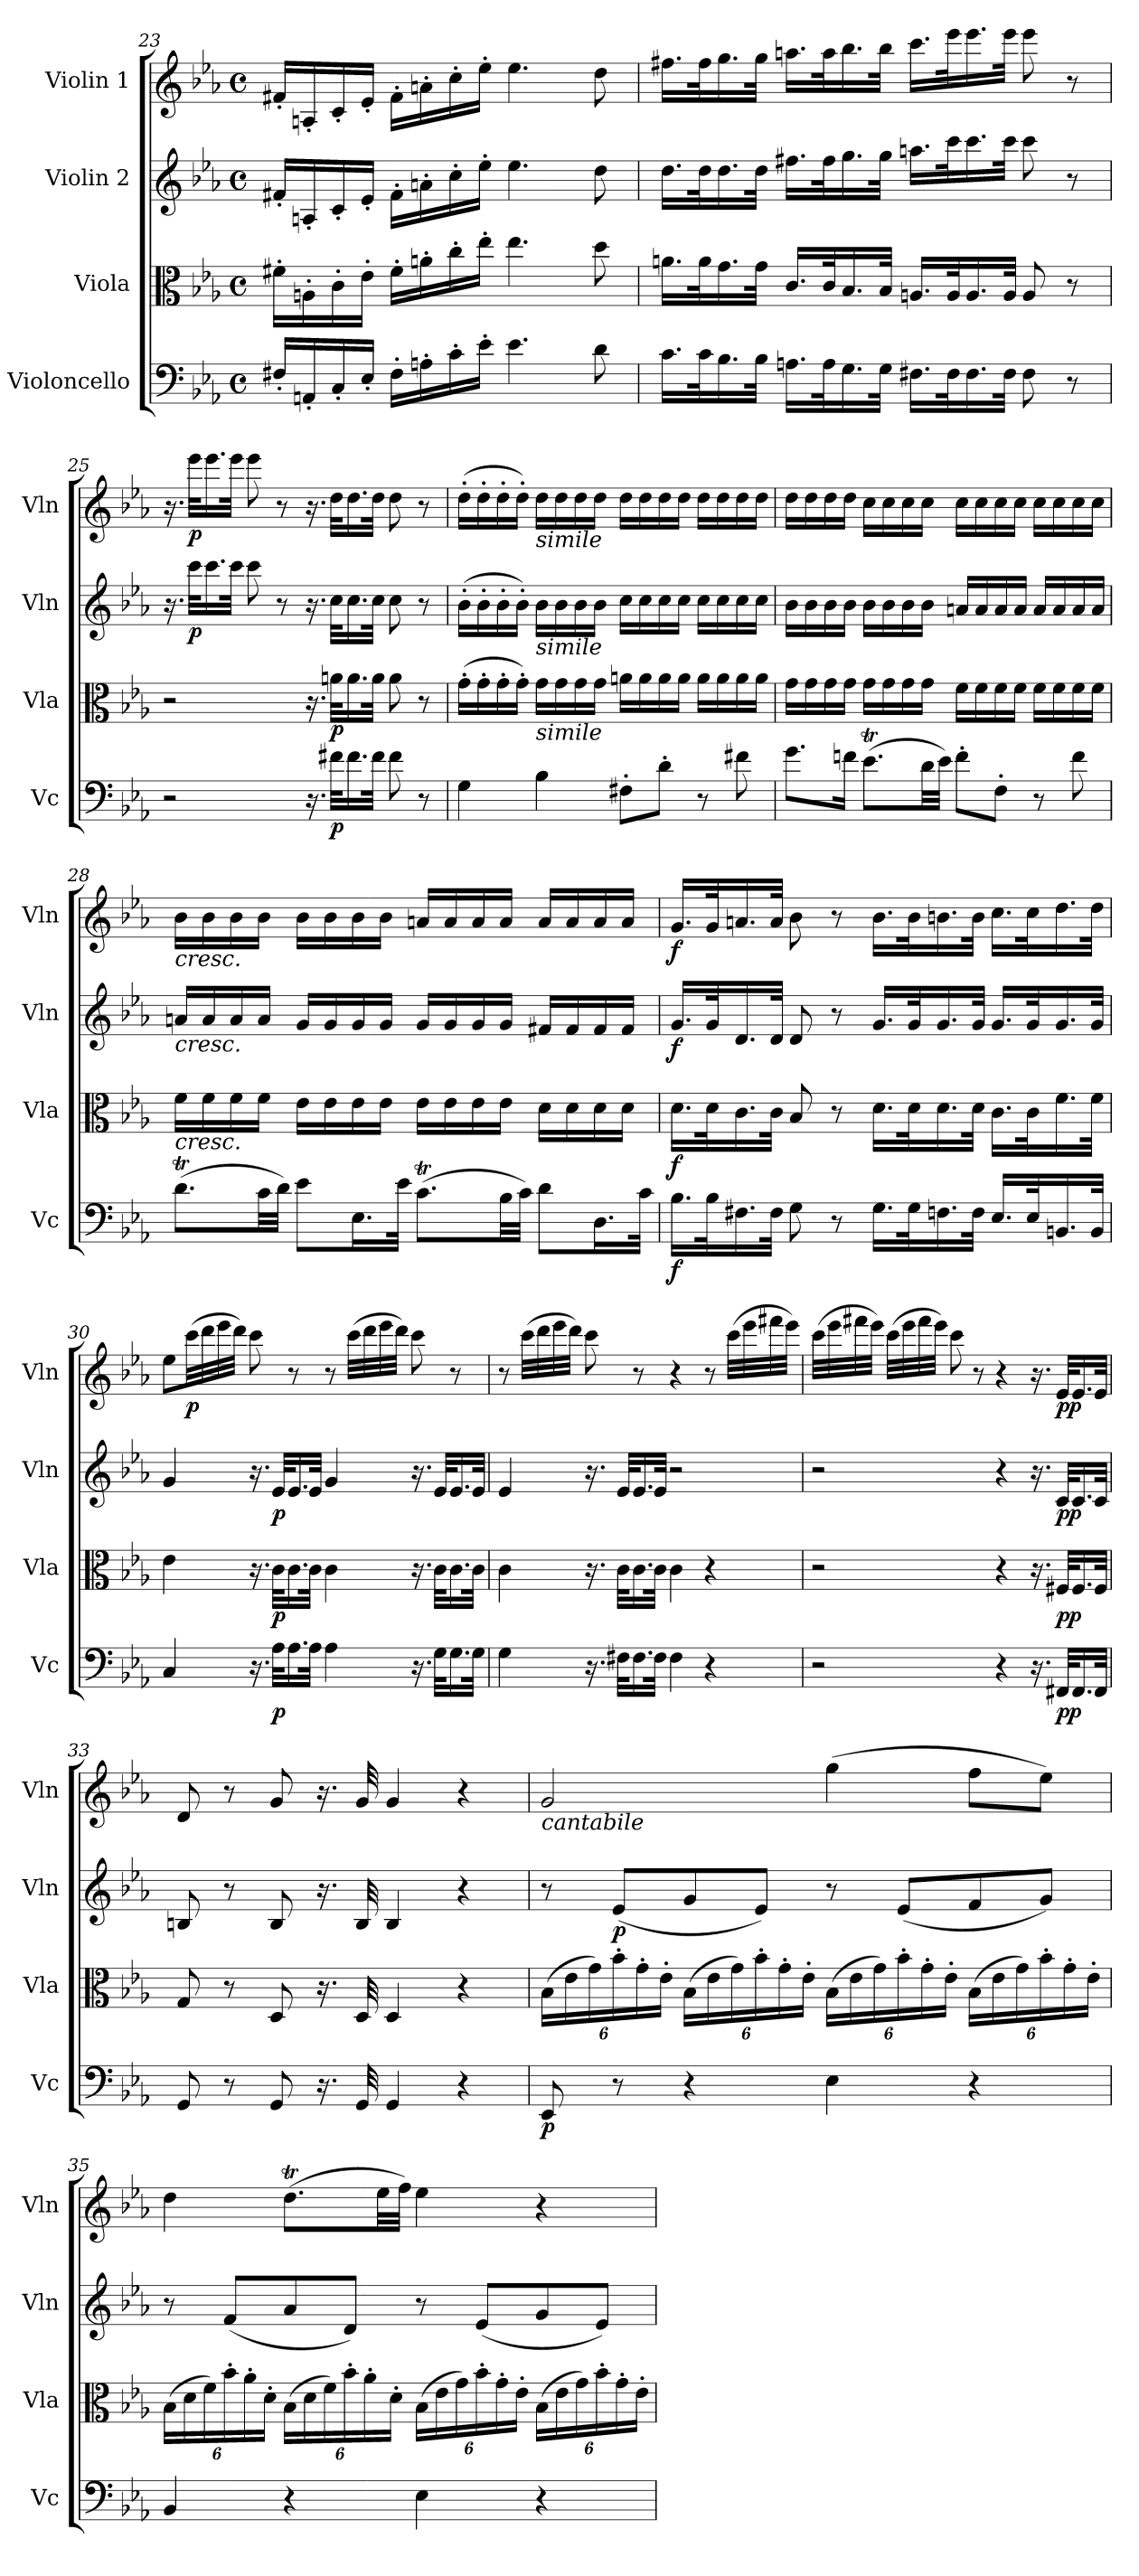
**kern	**dynam	**kern	**dynam	**kern	**dynam	**kern	**dynam
*part4	*part4	*part3	*part3	*part2	*part2	*part1	*part1
*staff4	*staff4	*staff3	*staff3	*staff2	*staff2	*staff1	*staff1
*I"Violoncello	*	*I"Viola	*	*I"Violin 2	*	*I"Violin 1	*
*I'Vc	*	*I'Vla	*	*I'Vln	*	*I'Vln	*
!!LO:LB:g=z
*clefF4	*	*clefC3	*	*clefG2	*	*clefG2	*
*k[b-e-a-]	*	*k[b-e-a-]	*	*k[b-e-a-]	*	*k[b-e-a-]	*
*M4/4	*	*M4/4	*	*M4/4	*	*M4/4	*
*met(c)	*	*met(c)	*	*met(c)	*	*met(c)	*
=23	=23	=23	=23	=23	=23	=23	=23
16F#X'/LL	.	16f#X'\LL	.	16f#X'/LL	.	16f#X'/LL	.
16AAn'/	.	16An'\	.	16An'/	.	16An'/	.
16C'/	.	16c'\	.	16c'/	.	16c'/	.
16E-'/JJ	.	16e-'\JJ	.	16e-'/JJ	.	16e-'/JJ	.
16F#'\LL	.	16f#'\LL	.	16f#'\LL	.	16f#'\LL	.
16An'\	.	16an'\	.	16an'\	.	16an'\	.
16c'\	.	16cc'\	.	16cc'\	.	16cc'\	.
16e-'\JJ	.	16ee-'\JJ	.	16ee-'\JJ	.	16ee-'\JJ	.
4.e-\	.	4.ee-\	.	4.ee-\	.	4.ee-\	.
8d\	.	8dd\	.	8dd\	.	8dd\	.
=24	=24	=24	=24	=24	=24	=24	=24
16.c\LL	.	16.an\LL	.	16.dd\LL	.	16.ff#X\LL	.
32c\K	.	32a\K	.	32dd\K	.	32ff#\K	.
16.B-\	.	16.g\	.	16.dd\	.	16.gg\	.
32B-\JJk	.	32g\JJk	.	32dd\JJk	.	32gg\JJk	.
16.An\LL	.	16.c/LL	.	16.ff#X\LL	.	16.aan\LL	.
32A\K	.	32c/K	.	32ff#\K	.	32aa\K	.
16.G\	.	16.B-/	.	16.gg\	.	16.bb-\	.
32G\JJk	.	32B-/JJk	.	32gg\JJk	.	32bb-\JJk	.
16.F#X\LL	.	16.An/LL	.	16.aan\LL	.	16.ccc\LL	.
32F#\K	.	32A/K	.	32ccc\K	.	32eee-\K	.
16.F#\	.	16.A/	.	16.ccc\	.	16.eee-\	.
32F#\JJk	.	32A/JJk	.	32ccc\JJk	.	32eee-\JJk	.
8F#\	.	8A/	.	8ccc\	.	8eee-\	.
8r	.	8r	.	8r	.	8r	.
=25	=25	=25	=25	=25	=25	=25	=25
2r	.	2r	.	16.r	.	16.r	.
!	!	!	!	!	!LO:DY:b	!	!LO:DY:b
.	.	.	.	32ccc\KLL	p	32eee-\KLL	p
.	.	.	.	16.ccc\	.	16.eee-\	.
.	.	.	.	32ccc\JJk	.	32eee-\JJk	.
.	.	.	.	8ccc\	.	8eee-\	.
.	.	.	.	8r	.	8r	.
16.r	.	16.r	.	16.r	.	16.r	.
!	!LO:DY:b	!	!LO:DY:b	!	!	!	!
32f#X\KLL	p	32an\KLL	p	32cc\KLL	.	32dd\KLL	.
16.f#\	.	16.a\	.	16.cc\	.	16.dd\	.
32f#\JJk	.	32a\JJk	.	32cc\JJk	.	32dd\JJk	.
8f#\	.	8a\	.	8cc\	.	8dd\	.
8r	.	8r	.	8r	.	8r	.
!!LO:LB:g=z
=26	=26	=26	=26	=26	=26	=26	=26
4G\	.	(16g'\LL	.	(16b-'\LL	.	(16dd'\LL	.
.	.	16g'\	.	16b-'\	.	16dd'\	.
.	.	16g'\	.	16b-'\	.	16dd'\	.
.	.	16g'\JJ)	.	16b-'\JJ)	.	16dd'\JJ)	.
!	!	!	!	!	!	!LO:TX:b:i:t=simile	!
!	!	!	!	!LO:TX:b:i:t=simile	!	!	!
!	!	!LO:TX:b:i:t=simile	!	!	!	!	!
4B-\	.	16g\LL	.	16b-\LL	.	16dd\LL	.
.	.	16g\	.	16b-\	.	16dd\	.
.	.	16g\	.	16b-\	.	16dd\	.
.	.	16g\JJ	.	16b-\JJ	.	16dd\JJ	.
8F#X'\L	.	16an\LL	.	16cc\LL	.	16dd\LL	.
.	.	16a\	.	16cc\	.	16dd\	.
8d'\J	.	16a\	.	16cc\	.	16dd\	.
.	.	16a\JJ	.	16cc\JJ	.	16dd\JJ	.
8r	.	16a\LL	.	16cc\LL	.	16dd\LL	.
.	.	16a\	.	16cc\	.	16dd\	.
8f#X\	.	16a\	.	16cc\	.	16dd\	.
.	.	16a\JJ	.	16cc\JJ	.	16dd\JJ	.
=27	=27	=27	=27	=27	=27	=27	=27
8.g\L	.	16g\LL	.	16b-\LL	.	16dd\LL	.
.	.	16g\	.	16b-\	.	16dd\	.
.	.	16g\	.	16b-\	.	16dd\	.
16fn\Jk	.	16g\JJ	.	16b-\JJ	.	16dd\JJ	.
(8.e-T\L	.	16g\LL	.	16b-\LL	.	16cc\LL	.
.	.	16g\	.	16b-\	.	16cc\	.
.	.	16g\	.	16b-\	.	16cc\	.
32d\LL	.	16g\JJ	.	16b-\JJ	.	16cc\JJ	.
32e-\JJJ)	.	.	.	.	.	.	.
8f'\L	.	16f\LL	.	16an/LL	.	16cc\LL	.
.	.	16f\	.	16a/	.	16cc\	.
8F'\J	.	16f\	.	16a/	.	16cc\	.
.	.	16f\JJ	.	16a/JJ	.	16cc\JJ	.
8r	.	16f\LL	.	16a/LL	.	16cc\LL	.
.	.	16f\	.	16a/	.	16cc\	.
8f\	.	16f\	.	16a/	.	16cc\	.
.	.	16f\JJ	.	16a/JJ	.	16cc\JJ	.
!!LO:LB:g=z
=28	=28	=28	=28	=28	=28	=28	=28
!	!	!	!	!	!	!LO:TX:b:i:t=cresc.	!
!	!	!	!	!LO:TX:b:i:t=cresc.	!	!	!
!	!	!LO:TX:b:i:t=cresc.	!	!	!	!	!
(8.dt\L	.	16f\LL	.	16an/LL	.	16b-\LL	.
.	.	16f\	.	16a/	.	16b-\	.
.	.	16f\	.	16a/	.	16b-\	.
32c\LL	.	16f\JJ	.	16a/JJ	.	16b-\JJ	.
32d\JJJ)	.	.	.	.	.	.	.
8e-\L	.	16e-\LL	.	16g/LL	.	16b-\LL	.
.	.	16e-\	.	16g/	.	16b-\	.
16.E-\L	.	16e-\	.	16g/	.	16b-\	.
.	.	16e-\JJ	.	16g/JJ	.	16b-\JJ	.
32e-\JJk	.	.	.	.	.	.	.
(8.cT\L	.	16e-\LL	.	16g/LL	.	16an/LL	.
.	.	16e-\	.	16g/	.	16a/	.
.	.	16e-\	.	16g/	.	16a/	.
32B-\LL	.	16e-\JJ	.	16g/JJ	.	16a/JJ	.
32c\JJJ)	.	.	.	.	.	.	.
8d\L	.	16d\LL	.	16f#X/LL	.	16a/LL	.
.	.	16d\	.	16f#/	.	16a/	.
16.D\L	.	16d\	.	16f#/	.	16a/	.
.	.	16d\JJ	.	16f#/JJ	.	16a/JJ	.
32c\JJk	.	.	.	.	.	.	.
!!LO:PB:g=z
=29	=29	=29	=29	=29	=29	=29	=29
!	!LO:DY:b	!	!LO:DY:b	!	!LO:DY:b	!	!LO:DY:b
16.B-\LL	f	16.d\LL	f	16.g/LL	f	16.g/LL	f
32B-\K	.	32d\K	.	32g/K	.	32g/K	.
16.F#X\	.	16.c\	.	16.d/	.	16.an/	.
32F#\JJk	.	32c\JJk	.	32d/JJk	.	32a/JJk	.
8G\	.	8B-/	.	8d/	.	8b-\	.
8r	.	8r	.	8r	.	8r	.
16.G\LL	.	16.d\LL	.	16.g/LL	.	16.b-\LL	.
32G\K	.	32d\K	.	32g/K	.	32b-\K	.
16.Fn\	.	16.d\	.	16.g/	.	16.bn\	.
32F\JJk	.	32d\JJk	.	32g/JJk	.	32b\JJk	.
16.E-/LL	.	16.c\LL	.	16.g/LL	.	16.cc\LL	.
32E-/K	.	32c\K	.	32g/K	.	32cc\K	.
16.BBn/	.	16.f\	.	16.g/	.	16.dd\	.
32BB/JJk	.	32f\JJk	.	32g/JJk	.	32dd\JJk	.
=30	=30	=30	=30	=30	=30	=30	=30
4C/	.	4e-\	.	4g/	.	8ee-\L	.
!	!	!	!	!	!	!	!LO:DY:b
.	.	.	.	.	.	(32ccc\LL	p
.	.	.	.	.	.	32ddd\	.
.	.	.	.	.	.	32eee-\	.
.	.	.	.	.	.	32ddd\JJJ)	.
16.r	.	16.r	.	16.r	.	8ccc\	.
!	!LO:DY:b	!	!LO:DY:b	!	!LO:DY:b	!	!
32A-\KLL	p	32c\KLL	p	32e-/KLL	p	.	.
16.A-\	.	16.c\	.	16.e-/	.	8r	.
32A-\JJk	.	32c\JJk	.	32e-/JJk	.	.	.
4A-\	.	4c\	.	4g/	.	8r	.
.	.	.	.	.	.	(32ccc\LLL	.
.	.	.	.	.	.	32ddd\	.
.	.	.	.	.	.	32eee-\	.
.	.	.	.	.	.	32ddd\JJJ)	.
16.r	.	16.r	.	16.r	.	8ccc\	.
32G\KLL	.	32c\KLL	.	32e-/KLL	.	.	.
16.G\	.	16.c\	.	16.e-/	.	8r	.
32G\JJk	.	32c\JJk	.	32e-/JJk	.	.	.
!!LO:LB:g=z
=31	=31	=31	=31	=31	=31	=31	=31
4G\	.	4c\	.	4e-/	.	8r	.
.	.	.	.	.	.	(32ccc\LLL	.
.	.	.	.	.	.	32ddd\	.
.	.	.	.	.	.	32eee-\	.
.	.	.	.	.	.	32ddd\JJJ)	.
16.r	.	16.r	.	16.r	.	8ccc\	.
32F#X\KLL	.	32c\KLL	.	32e-/KLL	.	.	.
16.F#\	.	16.c\	.	16.e-/	.	8r	.
32F#\JJk	.	32c\JJk	.	32e-/JJk	.	.	.
4F#\	.	4c\	.	2r	.	4r	.
4r	.	4r	.	.	.	8r	.
.	.	.	.	.	.	(32ccc\LLL	.
.	.	.	.	.	.	32eee-\	.
.	.	.	.	.	.	32fff#X\	.
.	.	.	.	.	.	32eee-\JJJ)	.
!!LO:LB:g=z
=32	=32	=32	=32	=32	=32	=32	=32
2r	.	2r	.	2r	.	(32ccc\LLL	.
.	.	.	.	.	.	32eee-\	.
.	.	.	.	.	.	32fff#X\	.
.	.	.	.	.	.	32eee-\JJJ)	.
.	.	.	.	.	.	(32ccc\LLL	.
.	.	.	.	.	.	32eee-\	.
.	.	.	.	.	.	32fff#\	.
.	.	.	.	.	.	32eee-\JJJ)	.
.	.	.	.	.	.	8ccc\	.
.	.	.	.	.	.	8r	.
4r	.	4r	.	4r	.	4r	.
16.r	.	16.r	.	16.r	.	16.r	.
!	!LO:DY:b	!	!LO:DY:b	!	!LO:DY:b	!	!LO:DY:b
32FF#X/KLL	pp	32F#X/KLL	pp	32c/KLL	pp	32e-/KLL	pp
16.FF#/	.	16.F#/	.	16.c/	.	16.e-/	.
32FF#/JJk	.	32F#/JJk	.	32c/JJk	.	32e-/JJk	.
=33	=33	=33	=33	=33	=33	=33	=33
8GG/	.	8G/	.	8Bn/	.	8d/	.
8r	.	8r	.	8r	.	8r	.
8GG/	.	8D/	.	8B/	.	8g/	.
16.r	.	16.r	.	16.r	.	16.r	.
32GG/	.	32D/	.	32B/	.	32g/	.
4GG/	.	4D/	.	4B/	.	4g/	.
4r	.	4r	.	4r	.	4r	.
!!LO:LB:g=z
=34	=34	=34	=34	=34	=34	=34	=34
!	!	!	!	!	!	!LO:TX:b:i:t=cantabile	!
!	!LO:DY:b	!	!	!	!	!	!
8EE-/	p	(24B-\LL	.	8r	.	2g/	.
.	.	24e-\	.	.	.	.	.
.	.	24g\)	.	.	.	.	.
!	!	!	!	!	!LO:DY:b	!	!
8r	.	24b-'\	.	(8e-/L	p	.	.
.	.	24g'\	.	.	.	.	.
.	.	24e-'\JJ	.	.	.	.	.
4r	.	(24B-\LL	.	8g/	.	.	.
.	.	24e-\	.	.	.	.	.
.	.	24g\)	.	.	.	.	.
.	.	24b-'\	.	8e-/J)	.	.	.
.	.	24g'\	.	.	.	.	.
.	.	24e-'\JJ	.	.	.	.	.
4E-\	.	(24B-\LL	.	8r	.	(4gg\	.
.	.	24e-\	.	.	.	.	.
.	.	24g\)	.	.	.	.	.
.	.	24b-'\	.	(8e-/L	.	.	.
.	.	24g'\	.	.	.	.	.
.	.	24e-'\JJ	.	.	.	.	.
4r	.	(24B-\LL	.	8f/	.	8ff\L	.
.	.	24e-\	.	.	.	.	.
.	.	24g\)	.	.	.	.	.
.	.	24b-'\	.	8g/J)	.	8ee-\J)	.
.	.	24g'\	.	.	.	.	.
.	.	24e-'\JJ	.	.	.	.	.
!!LO:LB:g=z
=35	=35	=35	=35	=35	=35	=35	=35
4BB-/	.	(24B-\LL	.	8r	.	4dd\	.
.	.	24d\	.	.	.	.	.
.	.	24f\)	.	.	.	.	.
.	.	24b-'\	.	(8f/L	.	.	.
.	.	24a-'\	.	.	.	.	.
.	.	24d'\JJ	.	.	.	.	.
4r	.	(24B-\LL	.	8a-/	.	(8.ddt\L	.
.	.	24d\	.	.	.	.	.
.	.	24f\)	.	.	.	.	.
.	.	24b-'\	.	8d/J)	.	.	.
.	.	24a-'\	.	.	.	.	.
.	.	.	.	.	.	32ee-\LL	.
.	.	24d'\JJ	.	.	.	.	.
.	.	.	.	.	.	32ff\JJJ)	.
4E-\	.	(24B-\LL	.	8r	.	4ee-\	.
.	.	24e-\	.	.	.	.	.
.	.	24g\)	.	.	.	.	.
.	.	24b-'\	.	(8e-/L	.	.	.
.	.	24g'\	.	.	.	.	.
.	.	24e-'\JJ	.	.	.	.	.
4r	.	(24B-\LL	.	8g/	.	4r	.
.	.	24e-\	.	.	.	.	.
.	.	24g\)	.	.	.	.	.
.	.	24b-'\	.	8e-/J)	.	.	.
.	.	24g'\	.	.	.	.	.
.	.	24e-'\JJ	.	.	.	.	.
=	=	=	=	=	=	=	=
*-	*-	*-	*-	*-	*-	*-	*-
